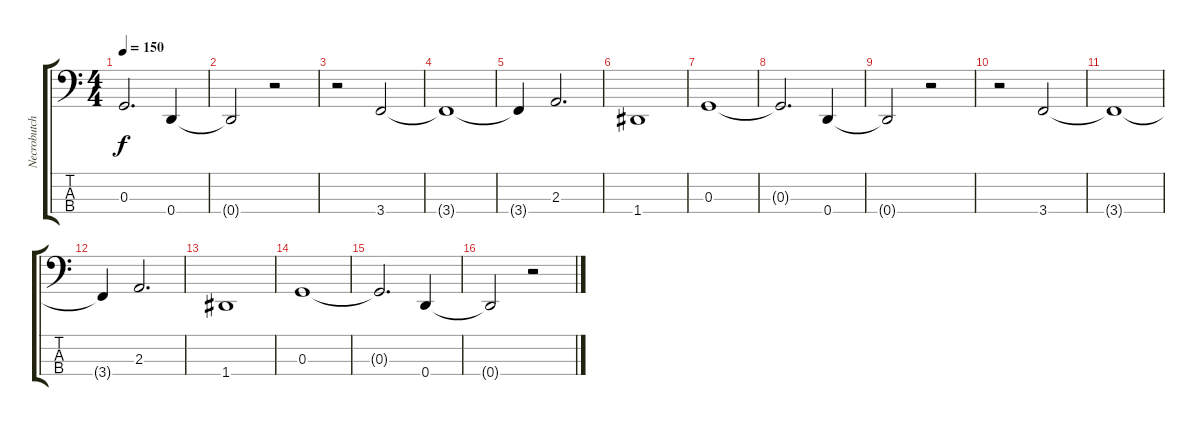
\track ("Necrobutcher" "Necrobutch") {instrument electricbassfinger}
\staff {score tabs}
\tuning (F2 C2 G1 D1) {hide}
\ts (4 4)
\tempo 150
\clef f4
\ks c
0.3{t}.2{d dy f} 0.4.4 |
0.4{t}.2 r.2 |
r.2 3.4.2 |
3.4{t}.1 |
3.4{t}.4 2.3.2{d} |
1.4.1 |
0.3.1 |
0.3{t}.2{d} 0.4.4 |
0.4{t}.2 r.2 |
r.2 3.4.2 |
3.4{t}.1 |
3.4{t}.4 2.3.2{d} |
1.4.1 |
0.3.1 |
0.3{t}.2{d} 0.4.4 |
0.4{t}.2 r.2
